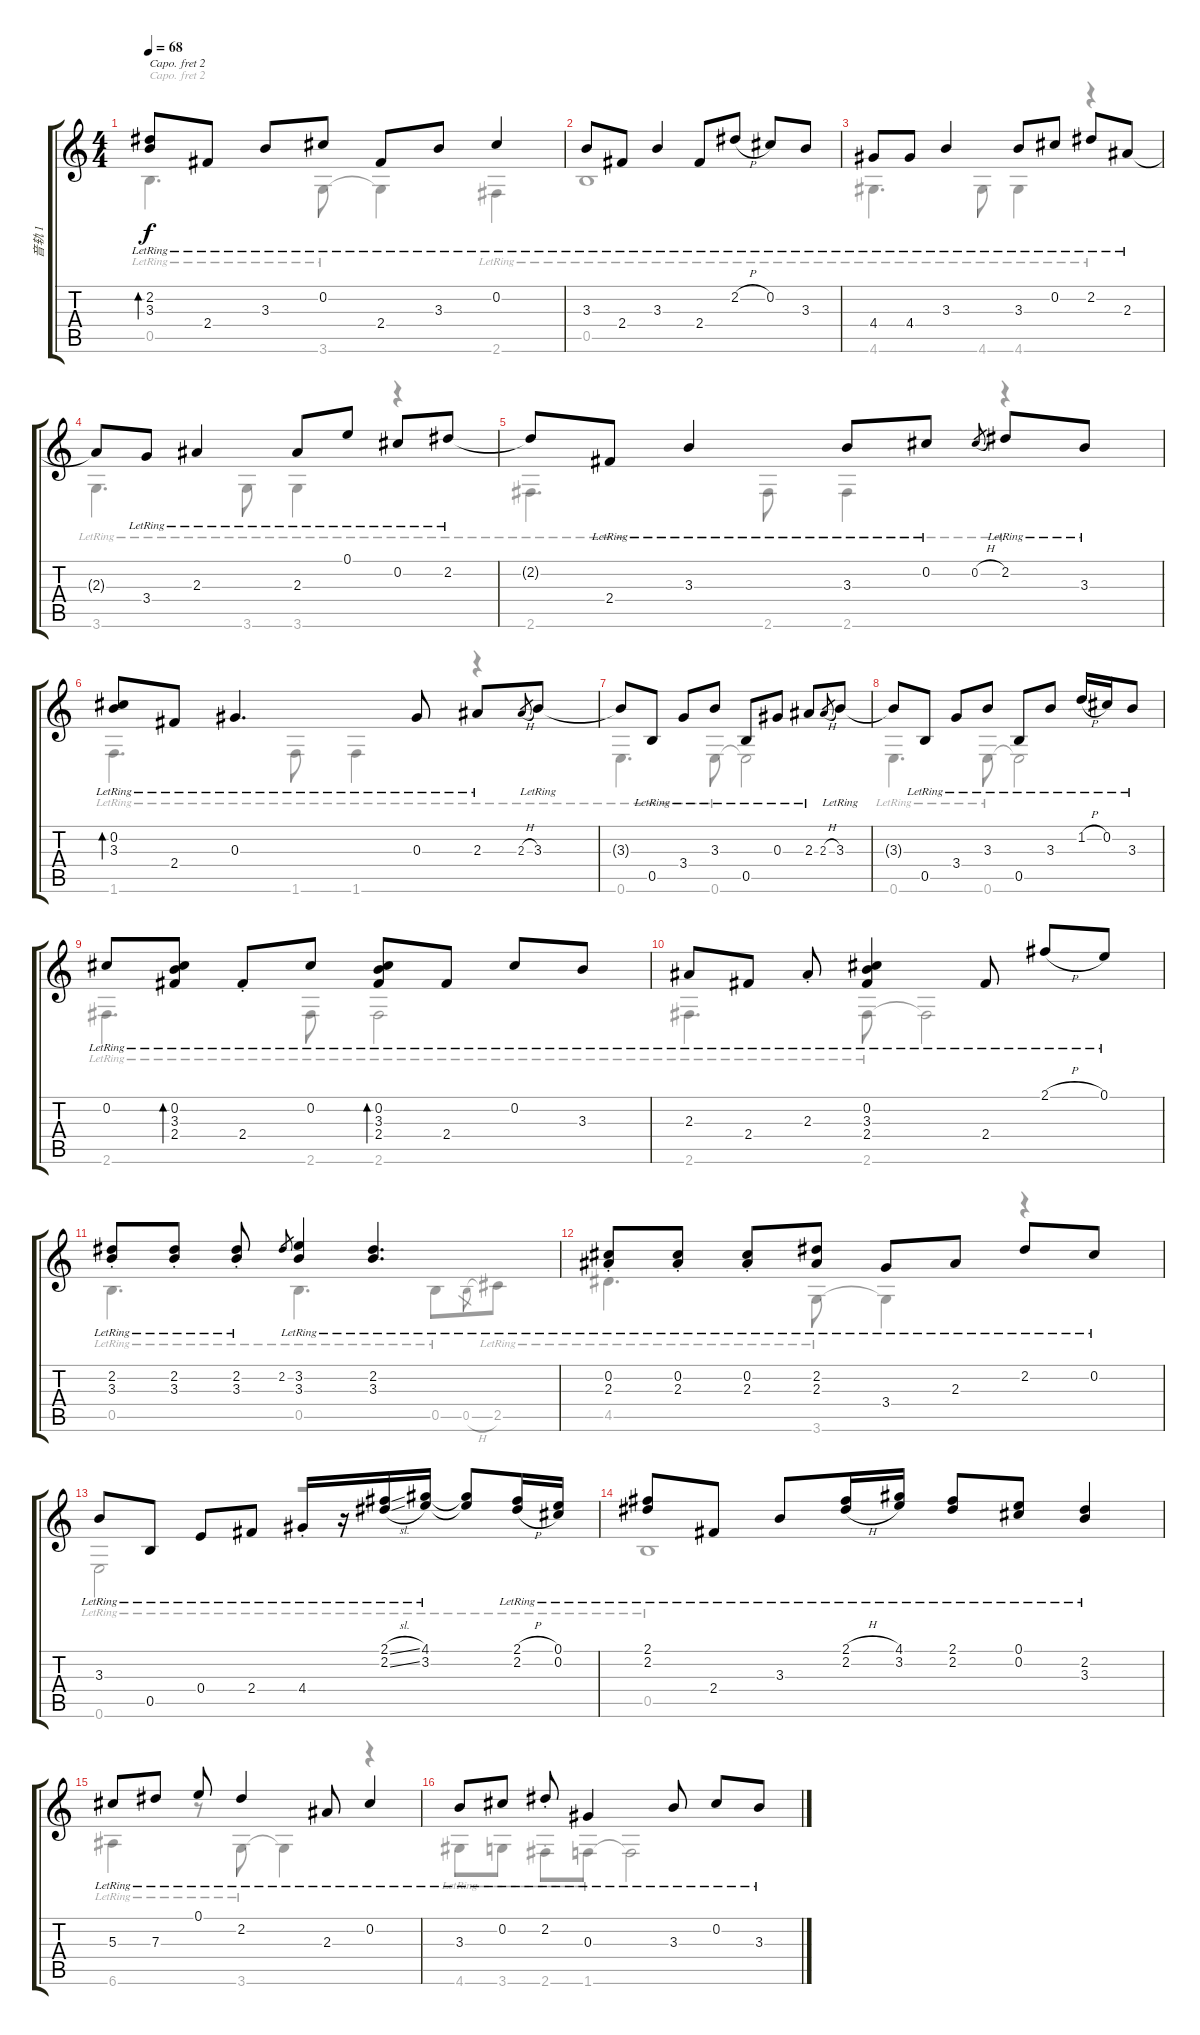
\track ("音轨 1" "音轨 1") {instrument acousticguitarsteel}
\staff {score tabs}
\capo 2
\tuning (D4 B3 Gb3 D3 A2 D2) {hide}
\voice
\ts (4 4)
\tempo 68
\clef g2
\ks c
(2.2{lr} 3.3{lr}).8{bd 240 dy f} 2.4{lr}.8 3.3{lr}.8 0.2{lr}.8 2.4{lr}.8 3.3{lr}.8 0.2{lr}.4 |
3.3{lr}.8 2.4{lr}.8 3.3{lr}.4 2.4{lr}.8 2.2{h lr}.8 0.2{lr}.8 3.3{lr}.8 |
4.4{lr}.8{txt " "} 4.4{lr}.8 3.3{lr}.4 3.3{lr}.8 0.2{lr}.8 2.2{lr}.8 2.3{lr}.8 |
2.3{t}.8 3.4{lr}.8 2.3{lr}.4 2.3{lr}.8 0.1{lr}.8 0.2{lr}.8 2.2{lr}.8 |
2.2{t}.8 2.4{lr}.8 3.3{lr}.4 3.3{lr}.8 0.2{lr}.8 0.2{h}.8{gr} 2.2{lr}.8 3.3{lr}.8 |
(0.2{lr} 3.3{lr}).8{bd 240} 2.4{lr}.8 0.3{lr}.4{d} 0.3{lr}.8 2.3{lr}.8 2.3{h}.8{gr} 3.3{lr}.8 |
3.3{t}.8 0.5{lr}.8 3.4{lr}.8 3.3{lr}.8 0.5{lr}.8 0.3{lr}.8 2.3{lr}.8 2.3{h}.8{gr} 3.3{lr}.8 |
3.3{t}.8 0.5{lr}.8 3.4{lr}.8 3.3{lr}.8 0.5{lr}.8 3.3{lr}.8 1.2{h lr}.16 0.2{lr}.16 3.3{lr}.8 |
0.2{lr}.8 (0.2{lr} 3.3{lr} 2.4{lr}).8{bd 240} 2.4{st lr}.8 0.2{lr}.8 (0.2{lr} 3.3{lr} 2.4{lr}).8{bd 240} 2.4{lr}.8 0.2{lr}.8 3.3{lr}.8 |
2.3{lr}.8 2.4{lr}.8 2.3{st lr}.8 (0.2{lr} 3.3{lr} 2.4{lr}).4 2.4{lr}.8 2.1{h lr}.8 0.1{lr}.8 |
(2.2{st lr} 3.3{st lr}).8 (2.2{st lr} 3.3{st lr}).8 (2.2{st lr} 3.3{st lr}).8 2.2.8{gr} (3.2{lr} 3.3{lr}).4 (2.2{lr} 3.3{lr}).4{d} |
(0.2{st lr} 2.3{st lr}).8 (0.2{st lr} 2.3{st lr}).8 (0.2{st lr} 2.3{st lr}).8 (2.2{lr} 2.3{lr}).8 3.4{lr}.8 2.3{lr}.8 2.2{lr}.8 0.2{lr}.8 |
3.3{lr}.8 0.5{lr}.8 0.4{lr}.8 2.4{lr}.8 4.4{st lr}.16 r.16 (2.1{sl lr} 2.2{sl lr}).16 (4.1{lr} 3.2{lr}).16 (4.1{t} 3.2{t}).8 (2.1{h lr} 2.2{h lr}).16 (0.1{lr} 0.2{lr}).16 |
(2.1{lr} 2.2{lr}).8 2.4{lr}.8 3.3{lr}.8 (2.1{h lr} 2.2{h lr}).16 (4.1{lr} 3.2{lr}).16 (2.1{lr} 2.2{lr}).8 (0.1{lr} 0.2{lr}).8 (2.2{lr} 3.3{lr}).4 |
5.3{lr}.8 7.3{lr}.8 0.1{lr}.8 2.2{lr}.4 2.3{lr}.8 0.2{lr}.4 |
3.3{lr}.8 0.2{lr}.8 2.2{st lr}.8 0.3{lr}.4 3.3{lr}.8 0.2{lr}.8 3.3{lr}.8
\voice
\clef g2
\ottava regular
\simile none
\ks c
0.5{lr}.4{d dy f} 3.6{lr}.8 3.6{t}.4 2.6{lr}.4 |
0.5{lr}.1 |
4.6{lr}.4{d} 4.6{lr}.8 4.6{lr}.4 r.4 |
3.6{lr}.4{d} 3.6{lr}.8 3.6{lr}.4 r.4 |
2.6{lr}.4{d} 2.6{lr}.8 2.6{lr}.4 r.4 |
1.6{lr}.4{d} 1.6{lr}.8 1.6{lr}.4 r.4 |
0.6{lr}.4{d} 0.6{lr}.8 0.6{t}.2 |
0.6{lr}.4{d} 0.6{lr}.8 0.6{t}.2 |
2.6{lr}.4{d} 2.6{lr}.8 2.6{lr}.2 |
2.6{lr}.4{d} 2.6{lr}.8 2.6{t}.2 |
0.5{lr}.4{d} 0.5{lr}.4{d} 0.5{lr}.8 0.5{h}.8{gr} 2.5{lr}.8 |
4.5{lr}.4{d} 3.6{lr}.8 3.6{t}.4 r.4 |
0.6{lr}.2 r.2 |
0.5{lr}.1 |
6.6{lr}.4 r.8 3.6{lr}.8 3.6{t}.4 r.4 |
4.6{lr}.8 3.6{lr}.8 2.6{st lr}.8 1.6{lr}.8 1.6{t}.2
